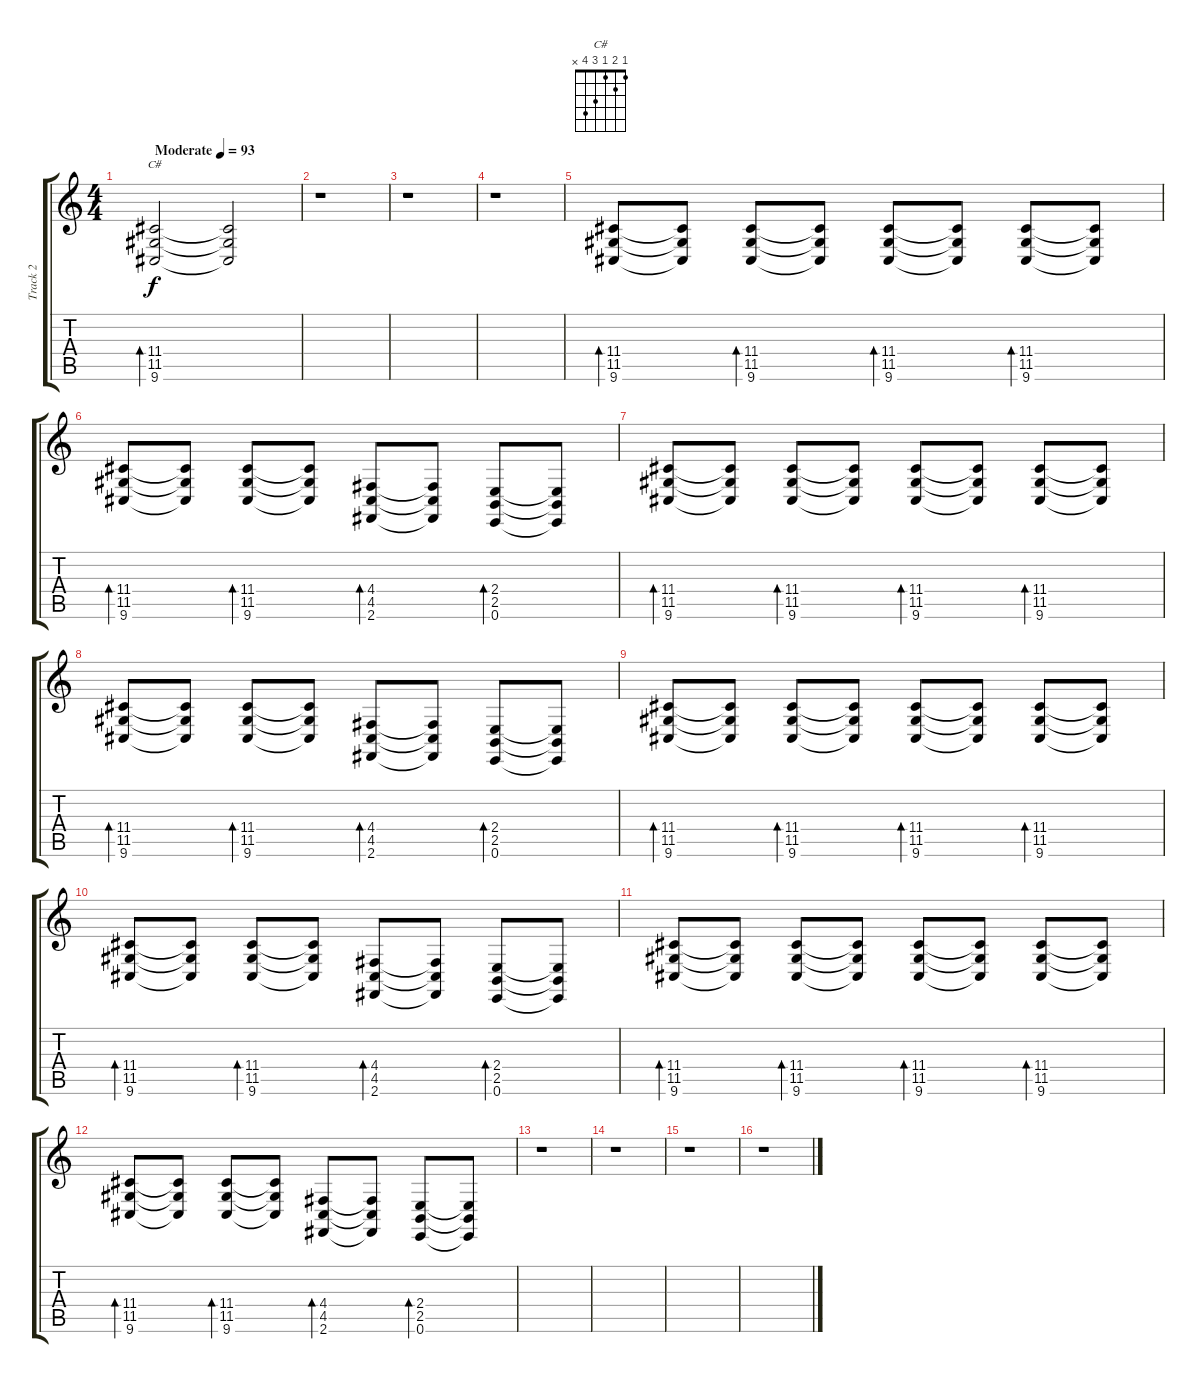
\track ("Track 2" "Track 2") {instrument honkytonkpiano}
\staff {score tabs}
\tuning (E4 B3 G3 D3 A2 E2) {hide}
\chord ("C#" 1 2 1 3 4 x)
\ts (4 4)
\tempo (93 "Moderate")
\clef g2
\ks c
(11.4 11.5 9.6).2{bd 240 ch "C#" dy f instrument honkytonkpiano} (11.4{t} 11.5{t} 9.6{t}).2 |
r.1 |
r.1 |
r.1 |
(11.4 11.5 9.6).8{bd 240} (11.4{t} 11.5{t} 9.6{t}).8 (11.4 11.5 9.6).8{bd 240} (11.4{t} 11.5{t} 9.6{t}).8 (11.4 11.5 9.6).8{bd 240} (11.4{t} 11.5{t} 9.6{t}).8 (11.4 11.5 9.6).8{bd 240} (11.4{t} 11.5{t} 9.6{t}).8 |
(11.4 11.5 9.6).8{bd 240} (11.4{t} 11.5{t} 9.6{t}).8 (11.4 11.5 9.6).8{bd 240} (11.4{t} 11.5{t} 9.6{t}).8 (4.4 4.5 2.6).8{bd 240} (4.4{t} 4.5{t} 2.6{t}).8 (2.4 2.5 0.6).8{bd 240} (2.4{t} 2.5{t} 0.6{t}).8 |
(11.4 11.5 9.6).8{bd 240} (11.4{t} 11.5{t} 9.6{t}).8 (11.4 11.5 9.6).8{bd 240} (11.4{t} 11.5{t} 9.6{t}).8 (11.4 11.5 9.6).8{bd 240} (11.4{t} 11.5{t} 9.6{t}).8 (11.4 11.5 9.6).8{bd 240} (11.4{t} 11.5{t} 9.6{t}).8 |
(11.4 11.5 9.6).8{bd 240} (11.4{t} 11.5{t} 9.6{t}).8 (11.4 11.5 9.6).8{bd 240} (11.4{t} 11.5{t} 9.6{t}).8 (4.4 4.5 2.6).8{bd 240} (4.4{t} 4.5{t} 2.6{t}).8 (2.4 2.5 0.6).8{bd 240} (2.4{t} 2.5{t} 0.6{t}).8 |
(11.4 11.5 9.6).8{bd 240} (11.4{t} 11.5{t} 9.6{t}).8 (11.4 11.5 9.6).8{bd 240} (11.4{t} 11.5{t} 9.6{t}).8 (11.4 11.5 9.6).8{bd 240} (11.4{t} 11.5{t} 9.6{t}).8 (11.4 11.5 9.6).8{bd 240} (11.4{t} 11.5{t} 9.6{t}).8 |
(11.4 11.5 9.6).8{bd 240} (11.4{t} 11.5{t} 9.6{t}).8 (11.4 11.5 9.6).8{bd 240} (11.4{t} 11.5{t} 9.6{t}).8 (4.4 4.5 2.6).8{bd 240} (4.4{t} 4.5{t} 2.6{t}).8 (2.4 2.5 0.6).8{bd 240} (2.4{t} 2.5{t} 0.6{t}).8 |
(11.4 11.5 9.6).8{bd 240} (11.4{t} 11.5{t} 9.6{t}).8 (11.4 11.5 9.6).8{bd 240} (11.4{t} 11.5{t} 9.6{t}).8 (11.4 11.5 9.6).8{bd 240} (11.4{t} 11.5{t} 9.6{t}).8 (11.4 11.5 9.6).8{bd 240} (11.4{t} 11.5{t} 9.6{t}).8 |
(11.4 11.5 9.6).8{bd 240} (11.4{t} 11.5{t} 9.6{t}).8 (11.4 11.5 9.6).8{bd 240} (11.4{t} 11.5{t} 9.6{t}).8 (4.4 4.5 2.6).8{bd 240} (4.4{t} 4.5{t} 2.6{t}).8 (2.4 2.5 0.6).8{bd 240} (2.4{t} 2.5{t} 0.6{t}).8 |
r.1 |
r.1 |
r.1 |
r.1
